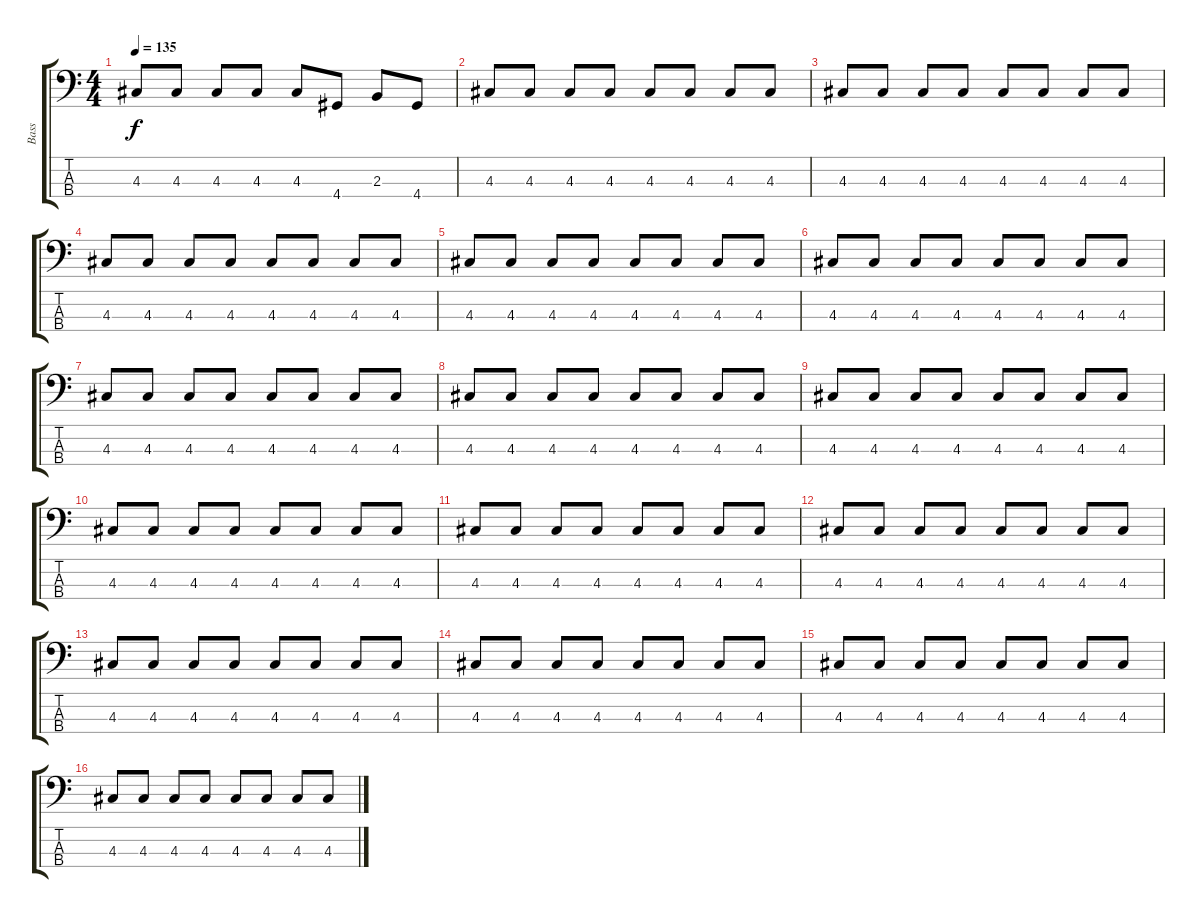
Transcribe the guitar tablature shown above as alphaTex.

\track ("Bass" "Bass") {instrument acousticbass}
\staff {score tabs}
\tuning (G2 D2 A1 E1) {hide}
\ts (4 4)
\tempo 135
\clef f4
\ks c
4.3.8{dy f} 4.3.8 4.3.8 4.3.8 4.3.8 4.4.8 2.3.8 4.4.8 |
4.3.8 4.3.8 4.3.8 4.3.8 4.3.8 4.3.8 4.3.8 4.3.8 |
4.3.8 4.3.8 4.3.8 4.3.8 4.3.8 4.3.8 4.3.8 4.3.8 |
4.3.8 4.3.8 4.3.8 4.3.8 4.3.8 4.3.8 4.3.8 4.3.8 |
4.3.8 4.3.8 4.3.8 4.3.8 4.3.8 4.3.8 4.3.8 4.3.8 |
4.3.8 4.3.8 4.3.8 4.3.8 4.3.8 4.3.8 4.3.8 4.3.8 |
4.3.8 4.3.8 4.3.8 4.3.8 4.3.8 4.3.8 4.3.8 4.3.8 |
4.3.8 4.3.8 4.3.8 4.3.8 4.3.8 4.3.8 4.3.8 4.3.8 |
4.3.8 4.3.8 4.3.8 4.3.8 4.3.8 4.3.8 4.3.8 4.3.8 |
4.3.8 4.3.8 4.3.8 4.3.8 4.3.8 4.3.8 4.3.8 4.3.8 |
4.3.8 4.3.8 4.3.8 4.3.8 4.3.8 4.3.8 4.3.8 4.3.8 |
4.3.8 4.3.8 4.3.8 4.3.8 4.3.8 4.3.8 4.3.8 4.3.8 |
4.3.8 4.3.8 4.3.8 4.3.8 4.3.8 4.3.8 4.3.8 4.3.8 |
4.3.8 4.3.8 4.3.8 4.3.8 4.3.8 4.3.8 4.3.8 4.3.8 |
4.3.8 4.3.8 4.3.8 4.3.8 4.3.8 4.3.8 4.3.8 4.3.8 |
4.3.8 4.3.8 4.3.8 4.3.8 4.3.8 4.3.8 4.3.8 4.3.8
